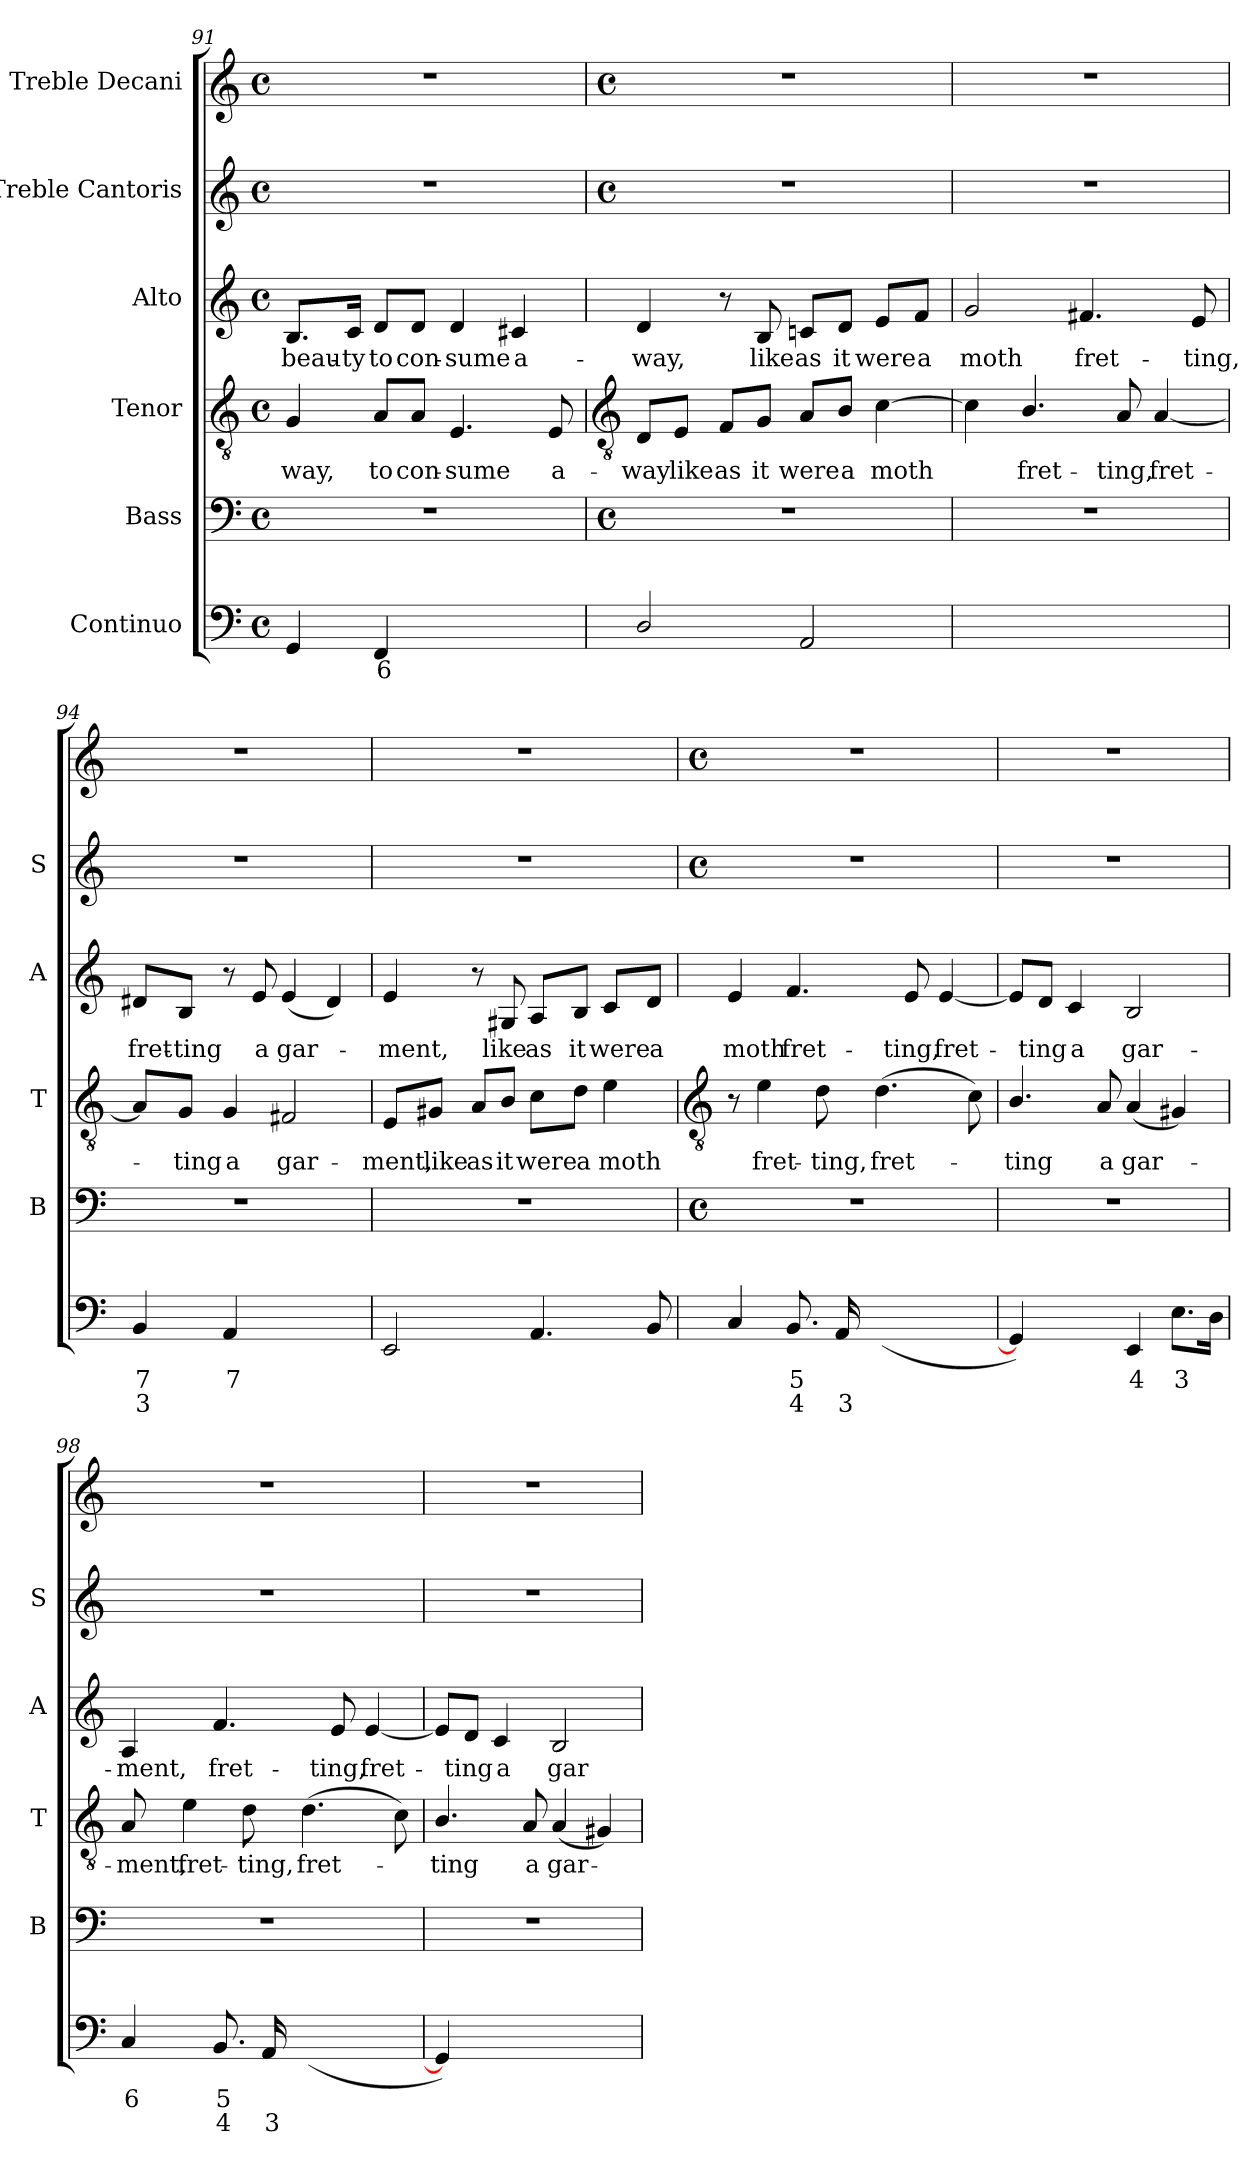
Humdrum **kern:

**kern	**text	**text	**kern	**kern	**text	**kern	**text	**kern	**kern
*part6	*part6	*part6	*part5	*part4	*part4	*part3	*part3	*part2	*part1
*staff6	*staff6	*staff6	*staff5	*staff4	*staff4	*staff3	*staff3	*staff2	*staff1
*I"Continuo	*	*	*I"Bass	*I"Tenor	*	*I"Alto	*	*I"Treble Cantoris	*I"Treble Decani
*	*	*	*I'B	*I'T	*	*I'A	*	*I'S	*
*clefF4	*	*	*clefF4	*clefGv2	*	*clefG2	*	*clefG2	*clefG2
*k[]	*	*	*k[]	*k[]	*	*k[]	*	*k[]	*k[]
*C:	*	*	*C:	*C:	*	*C:	*	*C:	*C:
*M4/4	*	*	*M4/4	*M4/4	*	*M4/4	*	*M4/4	*M4/4
*met(c)	*	*	*met(c)	*met(c)	*	*met(c)	*	*met(c)	*met(c)
=91	=91	=91	=91	=91	=91	=91	=91	=91	=91
!	!	!	!	!	!LO:LY:b	!	!LO:LY:b	!	!
4GG	.	.	1r	4G	-way,	8.B/L	beau-	1r	1r
!	!	!	!	!	!	!	!LO:LY:b	!	!
.	.	.	.	.	.	16c/Jk	-ty	.	.
!	!LO:LY:b	!	!	!	!LO:LY:b	!	!LO:LY:b	!	!
4FF	6	.	.	8A/L	to	8d/L	to	.	.
!	!	!	!	!	!LO:LY:b	!	!LO:LY:b	!	!
.	.	.	.	8A/J	con-	8d/J	con-	.	.
!	!LO:LY:b	!	!	!	!LO:LY:b	!	!LO:LY:b	!	!
[4AAyy	4	.	.	4.E	-sume	4d	-sume	.	.
!	!LO:LY:b	!	!	!	!	!	!LO:LY:b	!	!
4AAyy]	3	.	.	.	.	4c#X	a-	.	.
!	!	!	!	!	!LO:LY:b	!	!	!	!
.	.	.	.	8E	a-	.	.	.	.
!!LO:LB:g=z
=92	=92	=92	=92	=92	=92	=92	=92	=92	=92
*	*	*	*	*clefGv2	*	*	*	*	*
*	*	*	*M4/4	*	*	*	*	*M4/4	*M4/4
*	*	*	*met(c)	*	*	*	*	*met(c)	*met(c)
!	!	!	!	!	!LO:LY:b	!	!LO:LY:b	!	!
2D/	.	.	1r	8D/L	-way	4d	-way,	1r	1r
!	!	!	!	!	!LO:LY:b	!	!	!	!
.	.	.	.	8E/J	like	.	.	.	.
!	!	!	!	!	!LO:LY:b	!	!	!	!
.	.	.	.	8F/L	as	8r	.	.	.
!	!	!	!	!	!LO:LY:b	!	!LO:LY:b	!	!
.	.	.	.	8G/J	it	8B	like	.	.
!	!	!	!	!	!LO:LY:b	!	!LO:LY:b	!	!
2AA	.	.	.	8A/L	were	8cn/L	as	.	.
!	!	!	!	!	!LO:LY:b	!	!LO:LY:b	!	!
.	.	.	.	8B/J	a	8d/J	it	.	.
!	!	!	!	!	!LO:LY:b	!	!LO:LY:b	!	!
.	.	.	.	[4c	moth	8e/L	were	.	.
!	!	!	!	!	!	!	!LO:LY:b	!	!
.	.	.	.	.	.	8f/J	a	.	.
=93	=93	=93	=93	=93	=93	=93	=93	=93	=93
!	!LO:LY:b	!	!	!	!	!	!LO:LY:b	!	!
[4Eyy	6	.	1r	4c]	.	2g	moth	1r	1r
!	!LO:LY:b	!	!	!	!LO:LY:b	!	!	!	!
4Eyy]	5	.	.	4.B/	fret-	.	.	.	.
!	!LO:LY:b	!LO:LY:b	!	!	!	!	!LO:LY:b	!	!
[8Dyy	6	3	.	.	.	4.f#X	fret-	.	.
!	!LO:LY:b	!	!	!	!LO:LY:b	!	!	!	!
8Dyy]	5	.	.	8A	-ting,	.	.	.	.
!	!LO:LY:b	!LO:LY:b	!	!	!LO:LY:b	!	!	!	!
[8Cyy	6	4	.	[4A	fret-	.	.	.	.
!	!	!LO:LY:b	!	!	!	!	!LO:LY:b	!	!
8Cyy]	.	3	.	.	.	8e	-ting,	.	.
=94	=94	=94	=94	=94	=94	=94	=94	=94	=94
!	!LO:LY:b	!LO:LY:b	!	!	!	!	!LO:LY:b	!	!
4BB	7	3	1r	8A/L]	.	8d#X/L	fret-	1r	1r
!	!	!	!	!	!LO:LY:b	!	!LO:LY:b	!	!
.	.	.	.	8G/J	ting	8B/J	-ting	.	.
!	!LO:LY:b	!	!	!	!LO:LY:b	!	!	!	!
4AA	7	.	.	4G	a	8r	.	.	.
!	!	!	!	!	!	!	!LO:LY:b	!	!
.	.	.	.	.	.	8e	a	.	.
!	!LO:LY:b	!LO:LY:b	!	!	!LO:LY:b	!	!LO:LY:b	!	!
[4BByy	5	4	.	2F#X	gar-	(<4e	gar-	.	.
!	!	!LO:LY:b	!	!	!	!	!	!	!
4BByy]	.	3	.	.	.	4d#)	.	.	.
=95	=95	=95	=95	=95	=95	=95	=95	=95	=95
!	!	!	!	!	!LO:LY:b	!	!LO:LY:b	!	!
2EE	.	.	1r	8E/L	-ment,	4e	ment,	1r	1r
!	!	!	!	!	!LO:LY:b	!	!	!	!
.	.	.	.	8G#X/J	like	.	.	.	.
!	!	!	!	!	!LO:LY:b	!	!	!	!
.	.	.	.	8A/L	as	8r	.	.	.
!	!	!	!	!	!LO:LY:b	!	!LO:LY:b	!	!
.	.	.	.	8B/J	it	8G#X	like	.	.
!	!	!	!	!	!LO:LY:b	!	!LO:LY:b	!	!
4.AA	.	.	.	8c\L	were	8A/L	as	.	.
!	!	!	!	!	!LO:LY:b	!	!LO:LY:b	!	!
.	.	.	.	8d\J	a	8B/J	it	.	.
!	!	!	!	!	!LO:LY:b	!	!LO:LY:b	!	!
.	.	.	.	4e	moth	8c/L	were	.	.
!	!	!	!	!	!	!	!LO:LY:b	!	!
8BB	.	.	.	.	.	8d/J	a	.	.
!!LO:LB:g=z
=96	=96	=96	=96	=96	=96	=96	=96	=96	=96
*	*	*	*	*clefGv2	*	*	*	*	*
*	*	*	*M4/4	*	*	*	*	*M4/4	*M4/4
*	*	*	*met(c)	*	*	*	*	*met(c)	*met(c)
!	!	!	!	!	!	!	!LO:LY:b	!	!
4C	.	.	1r	8r	.	4e	moth	1r	1r
!	!	!	!	!	!LO:LY:b	!	!	!	!
.	.	.	.	4e	fret-	.	.	.	.
!	!LO:LY:b	!LO:LY:b	!	!	!	!	!LO:LY:b	!	!
8.BB	5	4	.	.	.	4.f	fret-	.	.
!	!	!	!	!	!LO:LY:b	!	!	!	!
.	.	.	.	8d	-ting,	.	.	.	.
!	!	!LO:LY:b	!	!	!	!	!	!	!
16AA	.	3	.	.	.	.	.	.	.
!	!LO:LY:b	!LO:LY:b	!	!	!LO:LY:b	!	!	!	!
(>[4GG#X\yy	7	5	.	(>4.d	fret-	.	.	.	.
!	!	!	!	!	!	!	!LO:LY:b	!	!
.	.	.	.	.	.	8e	-ting,	.	.
!	!LO:LY:b	!	!	!	!	!	!LO:LY:b	!	!
4GG#\yy_	6	.	.	.	.	[4e	fret-	.	.
.	.	.	.	8c)	.	.	.	.	.
=97	=97	=97	=97	=97	=97	=97	=97	=97	=97
!	!	!	!	!	!LO:LY:b	!	!	!	!
4GG#])	.	.	1r	4.B/	ting	8e/L]	.	1r	1r
!	!	!	!	!	!	!	!LO:LY:b	!	!
.	.	.	.	.	.	8d/J	ting	.	.
!	!LO:LY:b	!	!	!	!	!	!LO:LY:b	!	!
[8AAyy	9	.	.	.	.	4c	a	.	.
!	!LO:LY:b	!	!	!	!LO:LY:b	!	!	!	!
8AAyy]	8	.	.	8A	a	.	.	.	.
!	!LO:LY:b	!	!	!	!LO:LY:b	!	!LO:LY:b	!	!
4EE	4	.	.	(<4A	gar-	2B	gar-	.	.
!	!LO:LY:b	!	!	!	!	!	!	!	!
8.EL	3	.	.	4G#X)	.	.	.	.	.
16DJ	.	.	.	.	.	.	.	.	.
=98	=98	=98	=98	=98	=98	=98	=98	=98	=98
!	!LO:LY:b	!	!	!	!LO:LY:b	!	!LO:LY:b	!	!
4C	6	.	1r	8A	ment,	4A	-ment,	1r	1r
!	!	!	!	!	!LO:LY:b	!	!	!	!
.	.	.	.	4e	fret-	.	.	.	.
!	!LO:LY:b	!LO:LY:b	!	!	!	!	!LO:LY:b	!	!
8.BB	5	4	.	.	.	4.f	fret-	.	.
!	!	!	!	!	!LO:LY:b	!	!	!	!
.	.	.	.	8d	-ting,	.	.	.	.
!	!	!LO:LY:b	!	!	!	!	!	!	!
16AA	.	3	.	.	.	.	.	.	.
!	!LO:LY:b	!LO:LY:b	!	!	!LO:LY:b	!	!	!	!
(>[4GG#X\yy	7	5	.	(>4.d	fret-	.	.	.	.
!	!	!	!	!	!	!	!LO:LY:b	!	!
.	.	.	.	.	.	8e	-ting,	.	.
!	!LO:LY:b	!	!	!	!	!	!LO:LY:b	!	!
4GG#\yy_	6	.	.	.	.	[4e	fret-	.	.
.	.	.	.	8c)	.	.	.	.	.
=99	=99	=99	=99	=99	=99	=99	=99	=99	=99
!	!	!	!	!	!LO:LY:b	!	!	!	!
4GG#])	.	.	1r	4.B/	ting	8e/L]	.	1r	1r
!	!	!	!	!	!	!	!LO:LY:b	!	!
.	.	.	.	.	.	8d/J	ting	.	.
!	!LO:LY:b	!	!	!	!	!	!LO:LY:b	!	!
[8AAyy	9	.	.	.	.	4c	a	.	.
!	!LO:LY:b	!	!	!	!LO:LY:b	!	!	!	!
8AAyy]	8	.	.	8A	a	.	.	.	.
!	!LO:LY:b	!	!	!	!LO:LY:b	!	!LO:LY:b	!	!
[4EEyy	4	.	.	(<4A	gar-	2B	gar-	.	.
!	!LO:LY:b	!	!	!	!	!	!	!	!
4EEyy]	3	.	.	4G#X)	.	.	.	.	.
=	=	=	=	=	=	=	=	=	=
*-	*-	*-	*-	*-	*-	*-	*-	*-	*-
